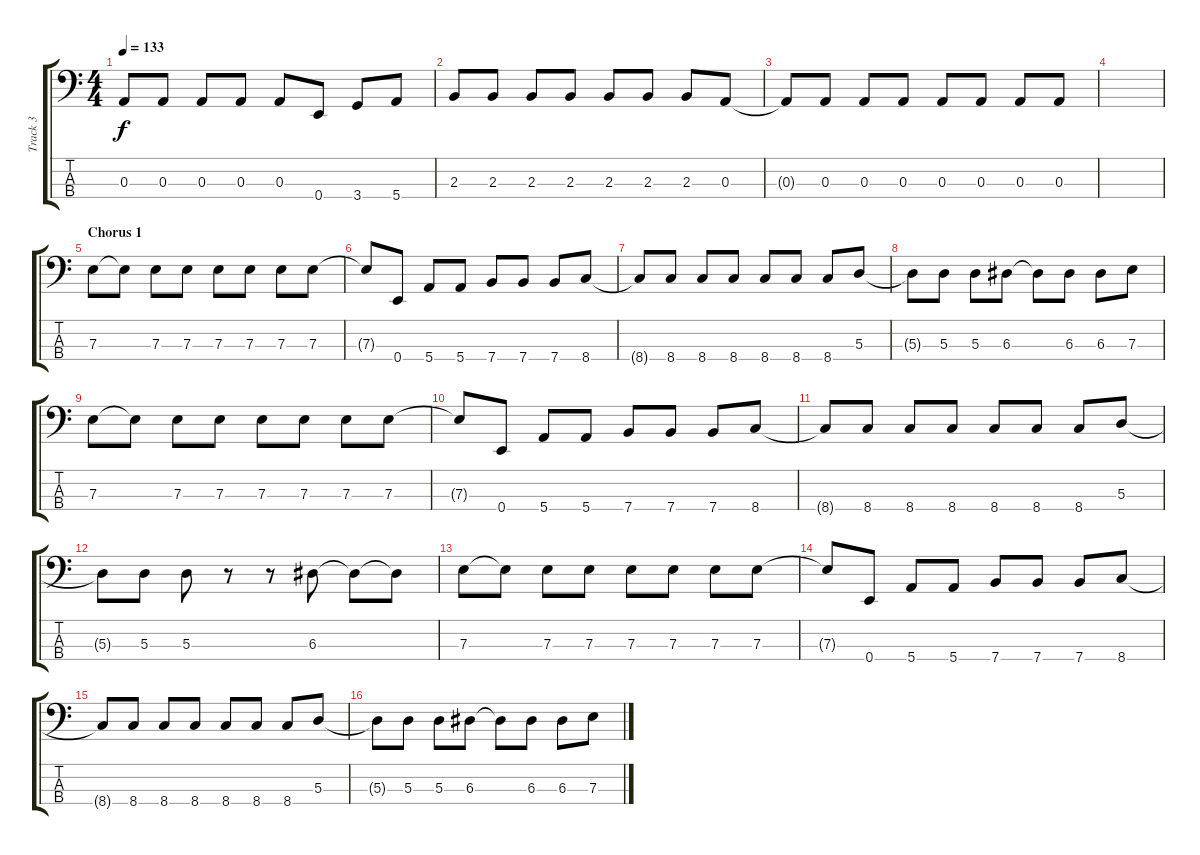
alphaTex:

\track ("Track 3" "Track 3") {instrument electricbassfinger}
\staff {score tabs}
\tuning (G2 D2 A1 E1) {hide}
\ts (4 4)
\tempo 133
\clef f4
\ks c
0.3{t}.8{dy f} 0.3.8 0.3.8 0.3.8 0.3.8 0.4.8 3.4.8 5.4.8 |
2.3.8 2.3.8 2.3.8 2.3.8 2.3.8 2.3.8 2.3.8 0.3.8 |
0.3{t}.8 0.3.8 0.3.8 0.3.8 0.3.8 0.3.8 0.3.8 0.3.8 |
|
\section ("" "Chorus 1")
7.3.8 7.3{t}.8 7.3.8 7.3.8 7.3.8 7.3.8 7.3.8 7.3.8 |
7.3{t}.8 0.4.8 5.4.8 5.4.8 7.4.8 7.4.8 7.4.8 8.4.8 |
8.4{t}.8 8.4.8 8.4.8 8.4.8 8.4.8 8.4.8 8.4.8 5.3.8 |
5.3{t}.8 5.3.8 5.3.8 6.3.8 6.3{t}.8 6.3.8 6.3.8 7.3.8 |
7.3.8 7.3{t}.8 7.3.8 7.3.8 7.3.8 7.3.8 7.3.8 7.3.8 |
7.3{t}.8 0.4.8 5.4.8 5.4.8 7.4.8 7.4.8 7.4.8 8.4.8 |
8.4{t}.8 8.4.8 8.4.8 8.4.8 8.4.8 8.4.8 8.4.8 5.3.8 |
5.3{t}.8 5.3.8 5.3.8 r.8 r.8 6.3.8 6.3{t}.8 6.3{t}.8 |
7.3.8 7.3{t}.8 7.3.8 7.3.8 7.3.8 7.3.8 7.3.8 7.3.8 |
7.3{t}.8 0.4.8 5.4.8 5.4.8 7.4.8 7.4.8 7.4.8 8.4.8 |
8.4{t}.8 8.4.8 8.4.8 8.4.8 8.4.8 8.4.8 8.4.8 5.3.8 |
5.3{t}.8 5.3.8 5.3.8 6.3.8 6.3{t}.8 6.3.8 6.3.8 7.3.8
